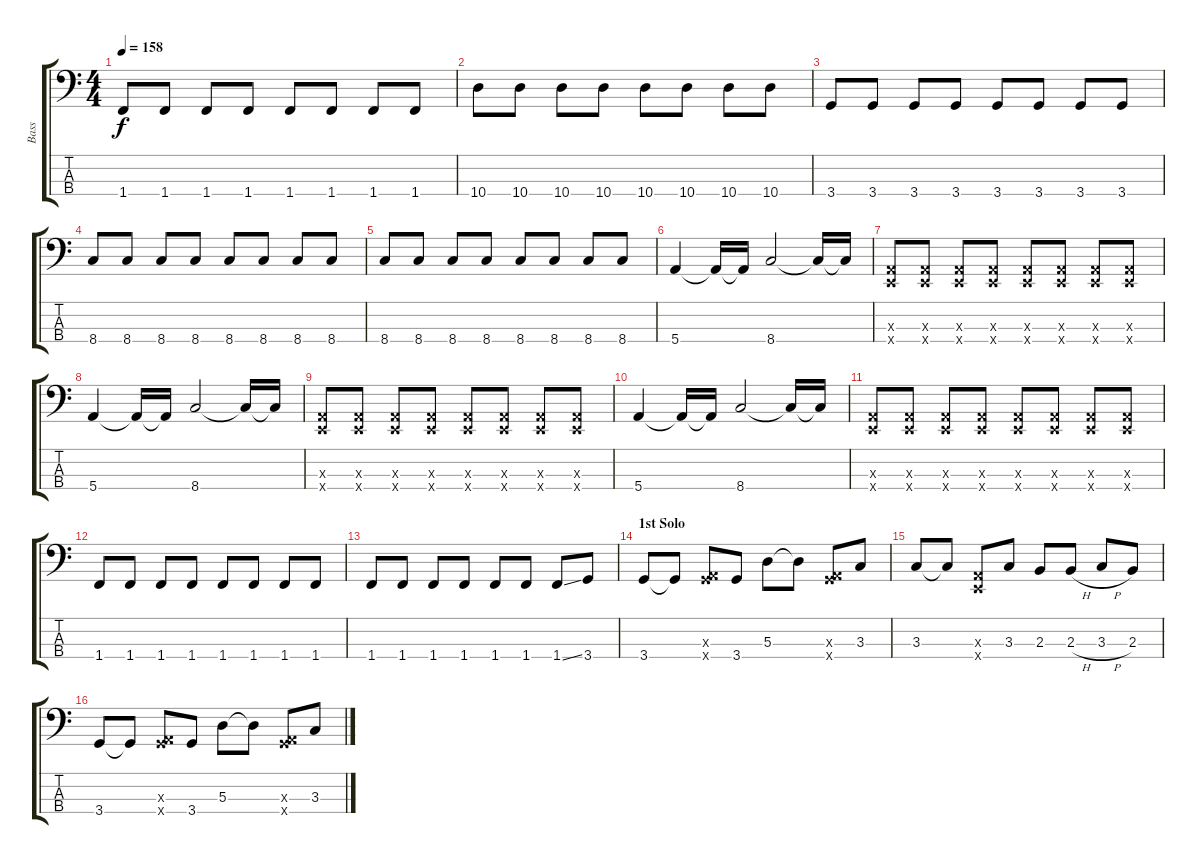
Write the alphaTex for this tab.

\track ("Bass " "Bass ") {instrument electricbassfinger}
\staff {score tabs}
\tuning (G2 D2 A1 E1) {hide}
\ts (4 4)
\tempo 158
\clef f4
\ks c
1.4.8{dy f} 1.4.8 1.4.8 1.4.8 1.4.8 1.4.8 1.4.8 1.4.8 |
10.4.8 10.4.8 10.4.8 10.4.8 10.4.8 10.4.8 10.4.8 10.4.8 |
3.4.8 3.4.8 3.4.8 3.4.8 3.4.8 3.4.8 3.4.8 3.4.8 |
8.4.8 8.4.8 8.4.8 8.4.8 8.4.8 8.4.8 8.4.8 8.4.8 |
8.4.8 8.4.8 8.4.8 8.4.8 8.4.8 8.4.8 8.4.8 8.4.8 |
5.4.4 5.4{t}.16 5.4{t}.16 8.4.2 8.4{t}.16 8.4{t}.16 |
(0.3{x} 0.4{x}).8 (0.3{x} 0.4{x}).8 (0.3{x} 0.4{x}).8 (0.3{x} 0.4{x}).8 (0.3{x} 0.4{x}).8 (0.3{x} 0.4{x}).8 (0.3{x} 0.4{x}).8 (0.3{x} 0.4{x}).8 |
5.4.4 5.4{t}.16 5.4{t}.16 8.4.2 8.4{t}.16 8.4{t}.16 |
(0.3{x} 0.4{x}).8 (0.3{x} 0.4{x}).8 (0.3{x} 0.4{x}).8 (0.3{x} 0.4{x}).8 (0.3{x} 0.4{x}).8 (0.3{x} 0.4{x}).8 (0.3{x} 0.4{x}).8 (0.3{x} 0.4{x}).8 |
5.4.4 5.4{t}.16 5.4{t}.16 8.4.2 8.4{t}.16 8.4{t}.16 |
(0.3{x} 0.4{x}).8 (0.3{x} 0.4{x}).8 (0.3{x} 0.4{x}).8 (0.3{x} 0.4{x}).8 (0.3{x} 0.4{x}).8 (0.3{x} 0.4{x}).8 (0.3{x} 0.4{x}).8 (0.3{x} 0.4{x}).8 |
\section ("" "")
1.4.8 1.4.8 1.4.8 1.4.8 1.4.8 1.4.8 1.4.8 1.4.8 |
1.4.8 1.4.8 1.4.8 1.4.8 1.4.8 1.4.8 1.4{ss}.8 3.4.8 |
\section ("" "1st Solo")
3.4.8 3.4{t}.8 (0.3{x} 3.4{x}).8 3.4.8 5.3.8 5.3{t}.8 (0.3{x} 3.4{x}).8 3.3.8 |
3.3.8 3.3{t}.8 (0.3{x} 0.4{x}).8 3.3.8 2.3.8 2.3{h}.8 3.3{h}.8 2.3.8 |
3.4.8 3.4{t}.8 (0.3{x} 3.4{x}).8 3.4.8 5.3.8 5.3{t}.8 (0.3{x} 3.4{x}).8 3.3.8
